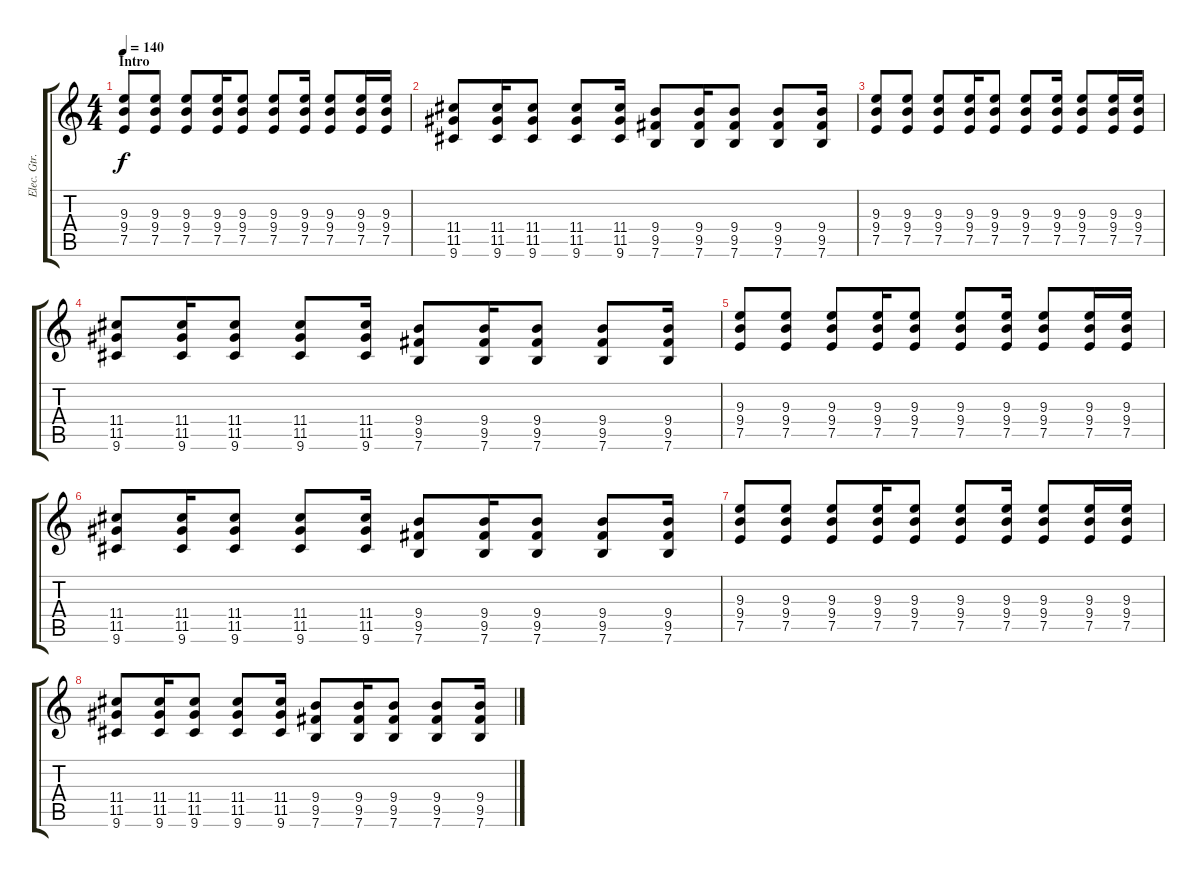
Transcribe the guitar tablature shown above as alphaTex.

\track ("Elec. Gtr. 1" "Elec. Gtr.") {instrument overdrivenguitar}
\staff {score tabs}
\tuning (E4 B3 G3 D3 A2 E2) {hide}
\ts (4 4)
\section ("" "Intro")
\tempo 140
\clef g2
\ks c
(9.3 9.4 7.5).8{dy f instrument overdrivenguitar} (9.3 9.4 7.5).8 (9.3 9.4 7.5).8 (9.3 9.4 7.5).16 (9.3 9.4 7.5).8 (9.3 9.4 7.5).8 (9.3 9.4 7.5).16 (9.3 9.4 7.5).8 (9.3 9.4 7.5).16 (9.3 9.4 7.5).16 |
(11.4 11.5 9.6).8 (11.4 11.5 9.6).16 (11.4 11.5 9.6).8 (11.4 11.5 9.6).8 (11.4 11.5 9.6).16 (9.4 9.5 7.6).8 (9.4 9.5 7.6).16 (9.4 9.5 7.6).8 (9.4 9.5 7.6).8 (9.4 9.5 7.6).16 |
(9.3 9.4 7.5).8 (9.3 9.4 7.5).8 (9.3 9.4 7.5).8 (9.3 9.4 7.5).16 (9.3 9.4 7.5).8 (9.3 9.4 7.5).8 (9.3 9.4 7.5).16 (9.3 9.4 7.5).8 (9.3 9.4 7.5).16 (9.3 9.4 7.5).16 |
(11.4 11.5 9.6).8 (11.4 11.5 9.6).16 (11.4 11.5 9.6).8 (11.4 11.5 9.6).8 (11.4 11.5 9.6).16 (9.4 9.5 7.6).8 (9.4 9.5 7.6).16 (9.4 9.5 7.6).8 (9.4 9.5 7.6).8 (9.4 9.5 7.6).16 |
(9.3 9.4 7.5).8 (9.3 9.4 7.5).8 (9.3 9.4 7.5).8 (9.3 9.4 7.5).16 (9.3 9.4 7.5).8 (9.3 9.4 7.5).8 (9.3 9.4 7.5).16 (9.3 9.4 7.5).8 (9.3 9.4 7.5).16 (9.3 9.4 7.5).16 |
(11.4 11.5 9.6).8 (11.4 11.5 9.6).16 (11.4 11.5 9.6).8 (11.4 11.5 9.6).8 (11.4 11.5 9.6).16 (9.4 9.5 7.6).8 (9.4 9.5 7.6).16 (9.4 9.5 7.6).8 (9.4 9.5 7.6).8 (9.4 9.5 7.6).16 |
(9.3 9.4 7.5).8 (9.3 9.4 7.5).8 (9.3 9.4 7.5).8 (9.3 9.4 7.5).16 (9.3 9.4 7.5).8 (9.3 9.4 7.5).8 (9.3 9.4 7.5).16 (9.3 9.4 7.5).8 (9.3 9.4 7.5).16 (9.3 9.4 7.5).16 |
(11.4 11.5 9.6).8 (11.4 11.5 9.6).16 (11.4 11.5 9.6).8 (11.4 11.5 9.6).8 (11.4 11.5 9.6).16 (9.4 9.5 7.6).8 (9.4 9.5 7.6).16 (9.4 9.5 7.6).8 (9.4 9.5 7.6).8 (9.4 9.5 7.6).16
